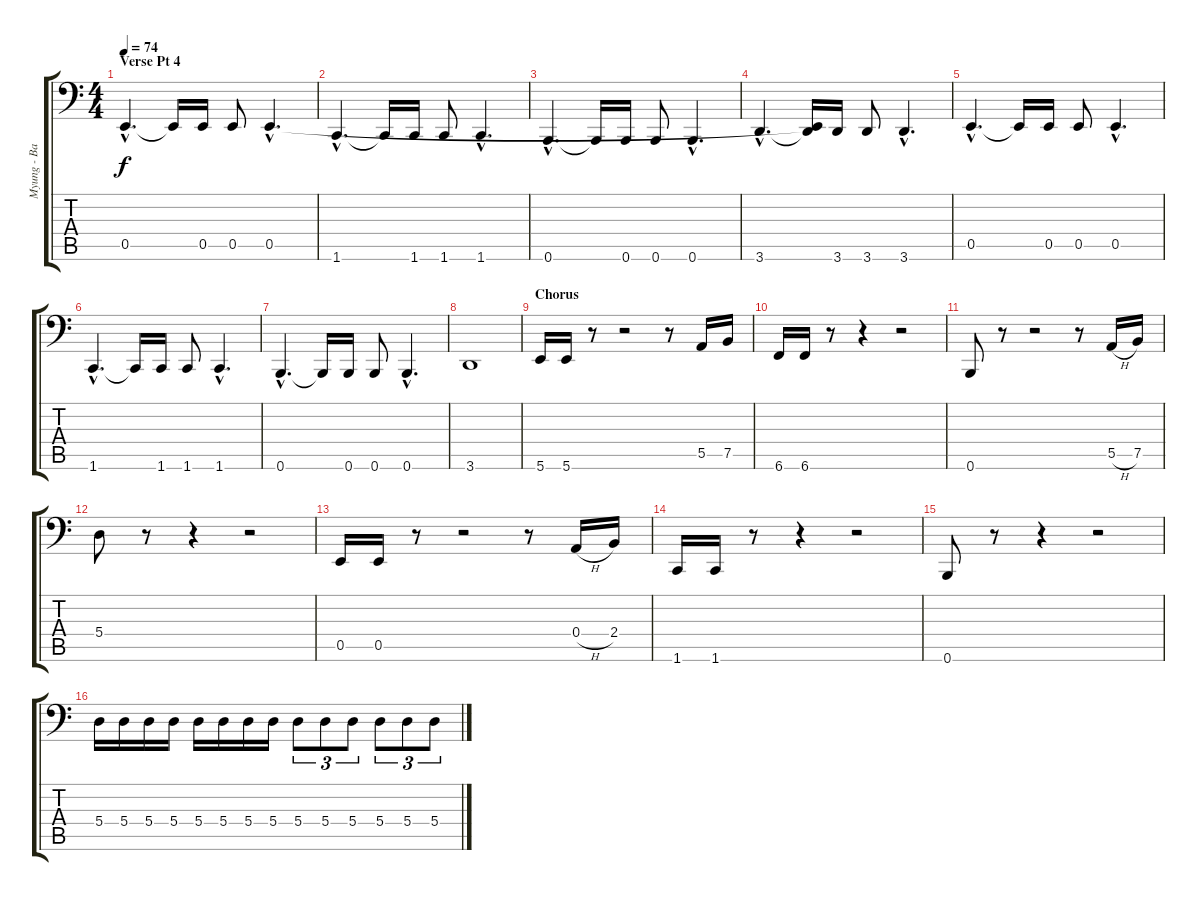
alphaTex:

\track ("Myung - Bass" "Myung - Ba") {instrument electricbassfinger}
\staff {score tabs}
\tuning (C3 G2 D2 A1 E1 B0) {hide}
\ts (4 4)
\section ("" "Verse Pt 4")
\tempo 74
\clef f4
\ks c
0.5{hac}.4{d dy f} 0.5{t}.16 0.5.16 0.5.8 0.5{hac}.4{d} |
1.6{hac}.4{d} 1.6{t}.16 1.6.16 1.6.8 1.6{hac}.4{d} |
0.6{hac}.4{d} 0.6{t}.16 0.6.16 0.6.8 0.6{hac}.4{d} |
3.6{hac}.4{d} (0.5{t} 3.6{t}).16 3.6.16 3.6.8 3.6{hac}.4{d} |
0.5{hac}.4{d} 0.5{t}.16 0.5.16 0.5.8 0.5{hac}.4{d} |
1.6{hac}.4{d} 1.6{t}.16 1.6.16 1.6.8 1.6{hac}.4{d} |
0.6{hac}.4{d} 0.6{t}.16 0.6.16 0.6.8 0.6{hac}.4{d} |
3.6.1 |
\section ("" "Chorus")
5.6.16 5.6.16 r.8 r.2 r.8 5.5.16 7.5.16 |
6.6.16 6.6.16 r.8 r.4 r.2 |
0.6.8 r.8 r.2 r.8 5.5{h}.16 7.5.16 |
5.4.8 r.8 r.4 r.2 |
0.5.16 0.5.16 r.8 r.2 r.8 0.4{h}.16 2.4.16 |
1.6.16 1.6.16 r.8 r.4 r.2 |
0.6.8 r.8 r.4 r.2 |
5.4.16 5.4.16 5.4.16 5.4.16 5.4.16 5.4.16 5.4.16 5.4.16 5.4.8{tu (3 2)} 5.4.8{tu (3 2)} 5.4.8{tu (3 2)} 5.4.8{tu (3 2)} 5.4.8{tu (3 2)} 5.4.8{tu (3 2)}
